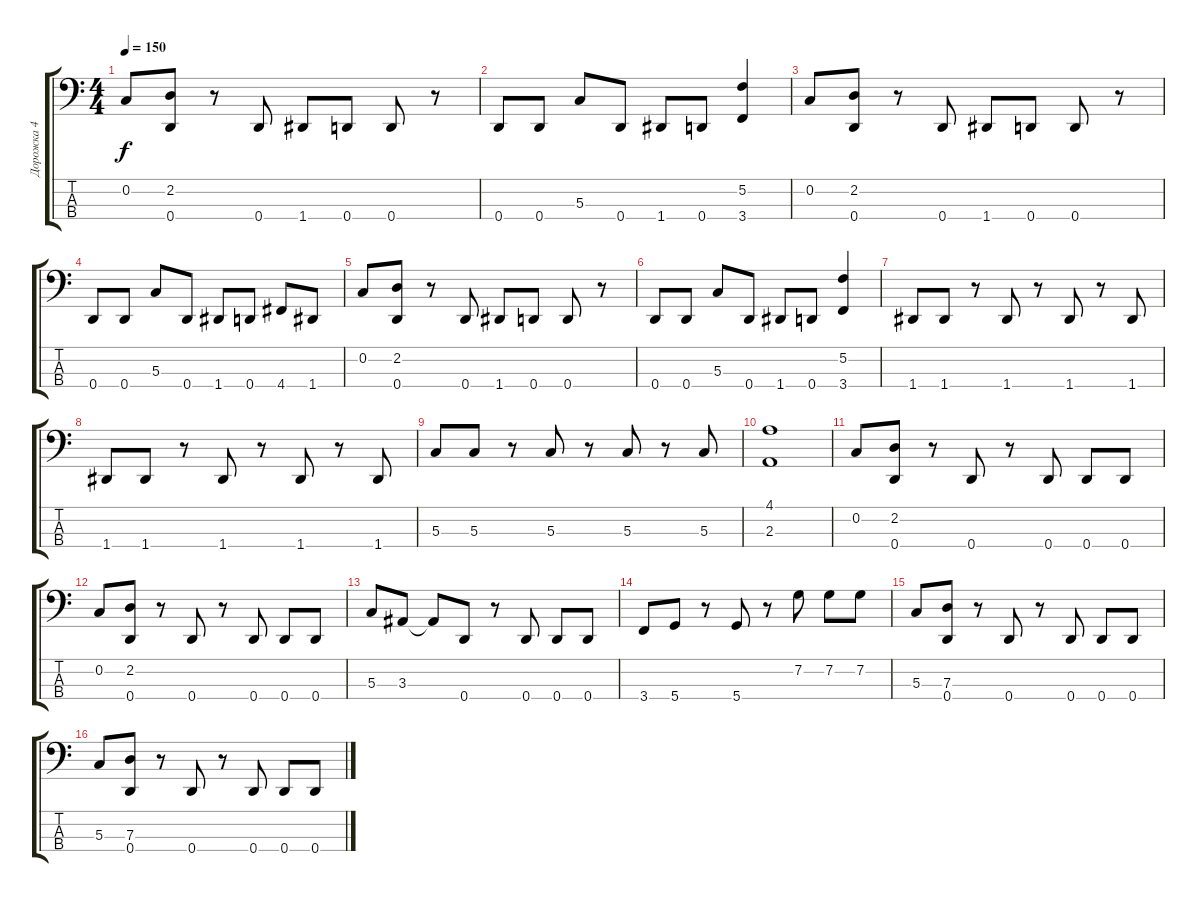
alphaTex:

\track ("Дорожка 4" "Дорожка 4") {instrument slapbass1}
\staff {score tabs}
\tuning (F2 C2 G1 D1) {hide}
\ts (4 4)
\tempo 150
\clef f4
\ks c
0.2.8{dy f} (2.2 0.4).8 r.8 0.4.8 1.4.8 0.4.8 0.4.8 r.8 |
0.4.8 0.4.8 5.3.8 0.4.8 1.4.8 0.4.8 (5.2 3.4).4 |
0.2.8 (2.2 0.4).8 r.8 0.4.8 1.4.8 0.4.8 0.4.8 r.8 |
0.4.8 0.4.8 5.3.8 0.4.8 1.4.8 0.4.8 4.4.8 1.4.8 |
0.2.8 (2.2 0.4).8 r.8 0.4.8 1.4.8 0.4.8 0.4.8 r.8 |
0.4.8 0.4.8 5.3.8 0.4.8 1.4.8 0.4.8 (5.2 3.4).4 |
1.4.8 1.4.8 r.8 1.4.8 r.8 1.4.8 r.8 1.4.8 |
1.4.8 1.4.8 r.8 1.4.8 r.8 1.4.8 r.8 1.4.8 |
5.3.8 5.3.8 r.8 5.3.8 r.8 5.3.8 r.8 5.3.8 |
(4.1 2.3).1 |
0.2.8 (2.2 0.4).8 r.8 0.4.8 r.8 0.4.8 0.4.8 0.4.8 |
0.2.8 (2.2 0.4).8 r.8 0.4.8 r.8 0.4.8 0.4.8 0.4.8 |
5.3.8 3.3.8 3.3{t}.8 0.4.8 r.8 0.4.8 0.4.8 0.4.8 |
3.4.8 5.4.8 r.8 5.4.8 r.8 7.2.8 7.2.8 7.2.8 |
5.3.8 (7.3 0.4).8 r.8 0.4.8 r.8 0.4.8 0.4.8 0.4.8 |
5.3.8 (7.3 0.4).8 r.8 0.4.8 r.8 0.4.8 0.4.8 0.4.8
